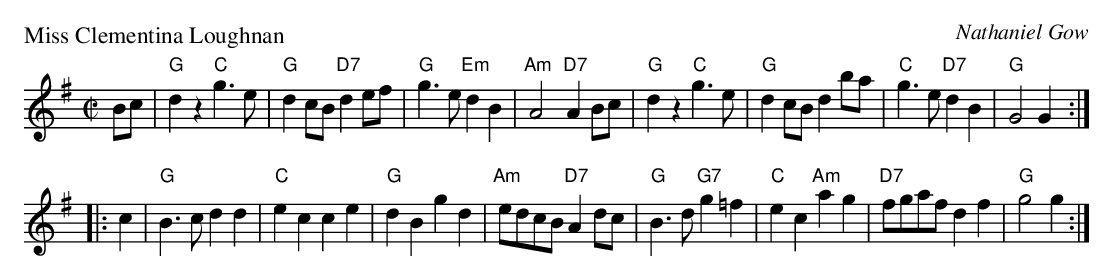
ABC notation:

X:1
P: Miss Clementina Loughnan
C: Nathaniel Gow
M: C|
L: 1/8
K: G
Bc \
| "G"d2z2 "C"g3e   | "G"d2cB "D7"d2ef | "G"g3e "Em"d2B2 | "Am"A4 "D7"A2Bc \
| "G"d2z2 "C"g3e   | "G"d2cB     d2ba | "C"g3e "D7"d2B2 |  "G"G4     G2  :|
|: c2 \
| "G"B3c     d2d2  | "C"e2c2     c2e2 |  "G"d2B2   g2d2 | "Am"edcB "D7"A2dc \
| "G"B3d "G7"g2=f2 | "C"e2c2 "Am"a2g2 | "D7"fgaf   d2f2 |  "G"g4       g2  :|
